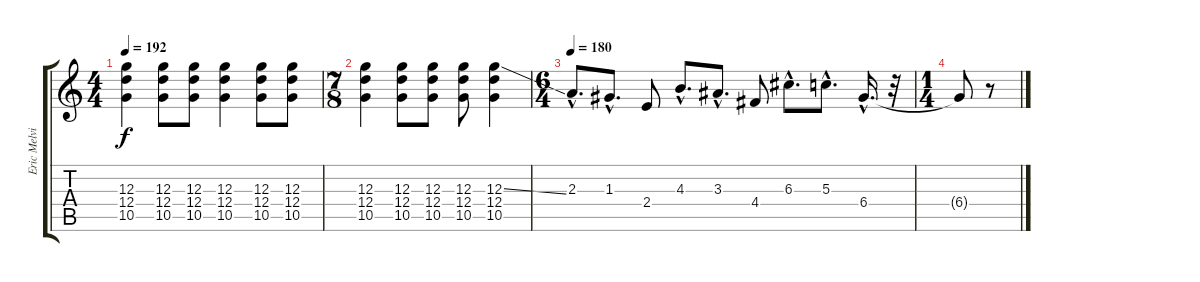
\track ("Eric Melvin - Guitar" "Eric Melvi") {instrument distortionguitar}
\staff {score tabs}
\tuning (E4 B3 G3 D3 A2 E2) {hide}
\ts (4 4)
\tempo 192
\clef g2
\ks c
(12.3 12.4 10.5).4{dy f} (12.3 12.4 10.5).8 (12.3 12.4 10.5).8 (12.3 12.4 10.5).4 (12.3 12.4 10.5).8 (12.3 12.4 10.5).8 |
\ts (7 8)
(12.3 12.4 10.5).4 (12.3 12.4 10.5).8 (12.3 12.4 10.5).8 (12.3 12.4 10.5).8 (12.3{ss} 12.4 10.5).4 |
\ts (6 4)
\tempo 180
2.3{hac}.8{d} 1.3{hac}.8{d} 2.4.8 4.3{hac}.8{d} 3.3{hac}.8{d} 4.4.8 6.3{hac}.8{d} 5.3{hac}.8{d} 6.4{hac}.16{d} r.32 |
\ts (1 4)
6.4{t}.8 r.8
